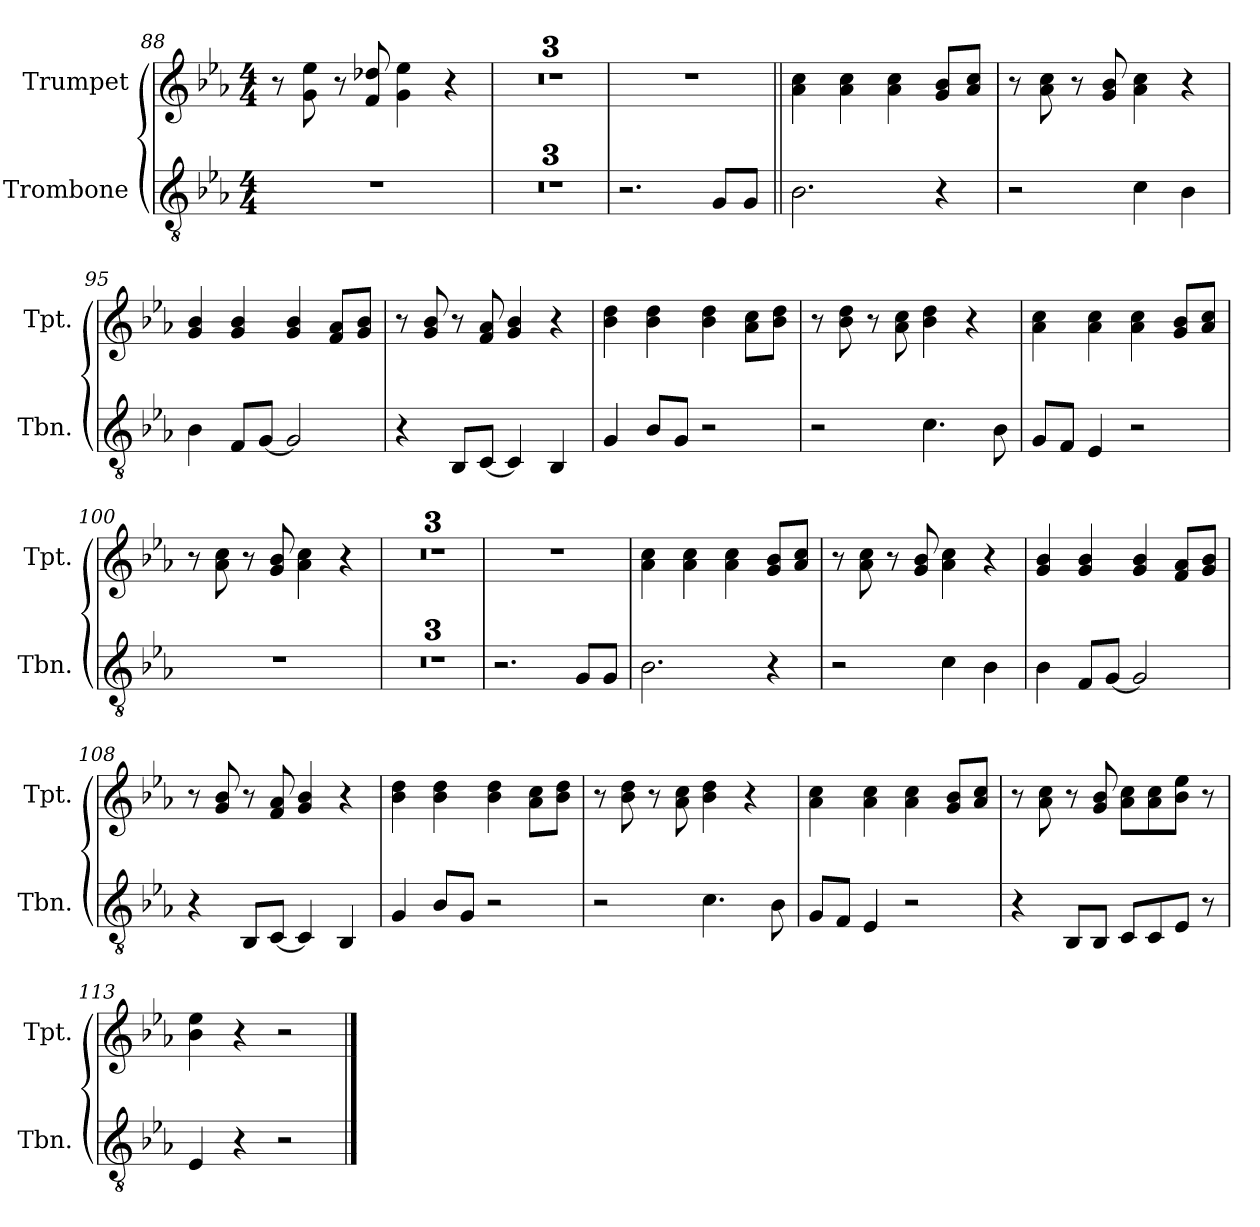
**kern	**kern
*part2	*part1
*staff2	*staff1
*I"Trombone	*I"Trumpet
*I'Tbn.	*I'Tpt.
*clefGv2	*clefG2
*k[b-e-a-]	*k[b-e-a-]
*M4/4	*M4/4
=88	=88
1r	8r
.	8g 8ee-
.	8r
.	8f 8dd-X
.	4g 4ee-
.	4r
=89	=89
1r	1r
=90	=90
1r	1r
=91	=91
1r	1r
=92	=92
2.r	1r
8GL	.
8GJ	.
=93||	=93||
2.B-	4a- 4cc
.	4a- 4cc
.	4a- 4cc
4r	8g 8b-L
.	8a- 8ccJ
=94	=94
2r	8r
.	8a- 8cc
.	8r
.	8g 8b-
4c	4a- 4cc
4B-	4r
=95	=95
4B-	4g 4b-
8FL	4g 4b-
[8GJ	.
2G]	4g 4b-
.	8f 8a-L
.	8g 8b-J
=96	=96
4r	8r
.	8g 8b-
8BB-L	8r
[8CJ	8f 8a-
4C]	4g 4b-
4BB-	4r
=97	=97
4G	4b- 4dd
8B-L	4b- 4dd
8GJ	.
2r	4b- 4dd
.	8a- 8ccL
.	8b- 8ddJ
=98	=98
2r	8r
.	8b- 8dd
.	8r
.	8a- 8cc
4.c	4b- 4dd
.	4r
8B-	.
=99	=99
8GL	4a- 4cc
8FJ	.
4E-	4a- 4cc
2r	4a- 4cc
.	8g 8b-L
.	8a- 8ccJ
=100	=100
1r	8r
.	8a- 8cc
.	8r
.	8g 8b-
.	4a- 4cc
.	4r
=101	=101
1r	1r
=102	=102
1r	1r
=103	=103
1r	1r
=104	=104
2.r	1r
8GL	.
8GJ	.
=105	=105
2.B-	4a- 4cc
.	4a- 4cc
.	4a- 4cc
4r	8g 8b-L
.	8a- 8ccJ
=106	=106
2r	8r
.	8a- 8cc
.	8r
.	8g 8b-
4c	4a- 4cc
4B-	4r
=107	=107
4B-	4g 4b-
8FL	4g 4b-
[8GJ	.
2G]	4g 4b-
.	8f 8a-L
.	8g 8b-J
=108	=108
4r	8r
.	8g 8b-
8BB-L	8r
[8CJ	8f 8a-
4C]	4g 4b-
4BB-	4r
=109	=109
4G	4b- 4dd
8B-L	4b- 4dd
8GJ	.
2r	4b- 4dd
.	8a- 8ccL
.	8b- 8ddJ
=110	=110
2r	8r
.	8b- 8dd
.	8r
.	8a- 8cc
4.c	4b- 4dd
.	4r
8B-	.
=111	=111
8GL	4a- 4cc
8FJ	.
4E-	4a- 4cc
2r	4a- 4cc
.	8g 8b-L
.	8a- 8ccJ
=112	=112
4r	8r
.	8a- 8cc
8BB-L	8r
8BB-J	8g 8b-
8CL	8a- 8ccL
8C	8a- 8cc
8E-J	8b- 8ee-J
8r	8r
=113	=113
4E-	4b- 4ee-
4r	4r
2r	2r
==	==
*-	*-
